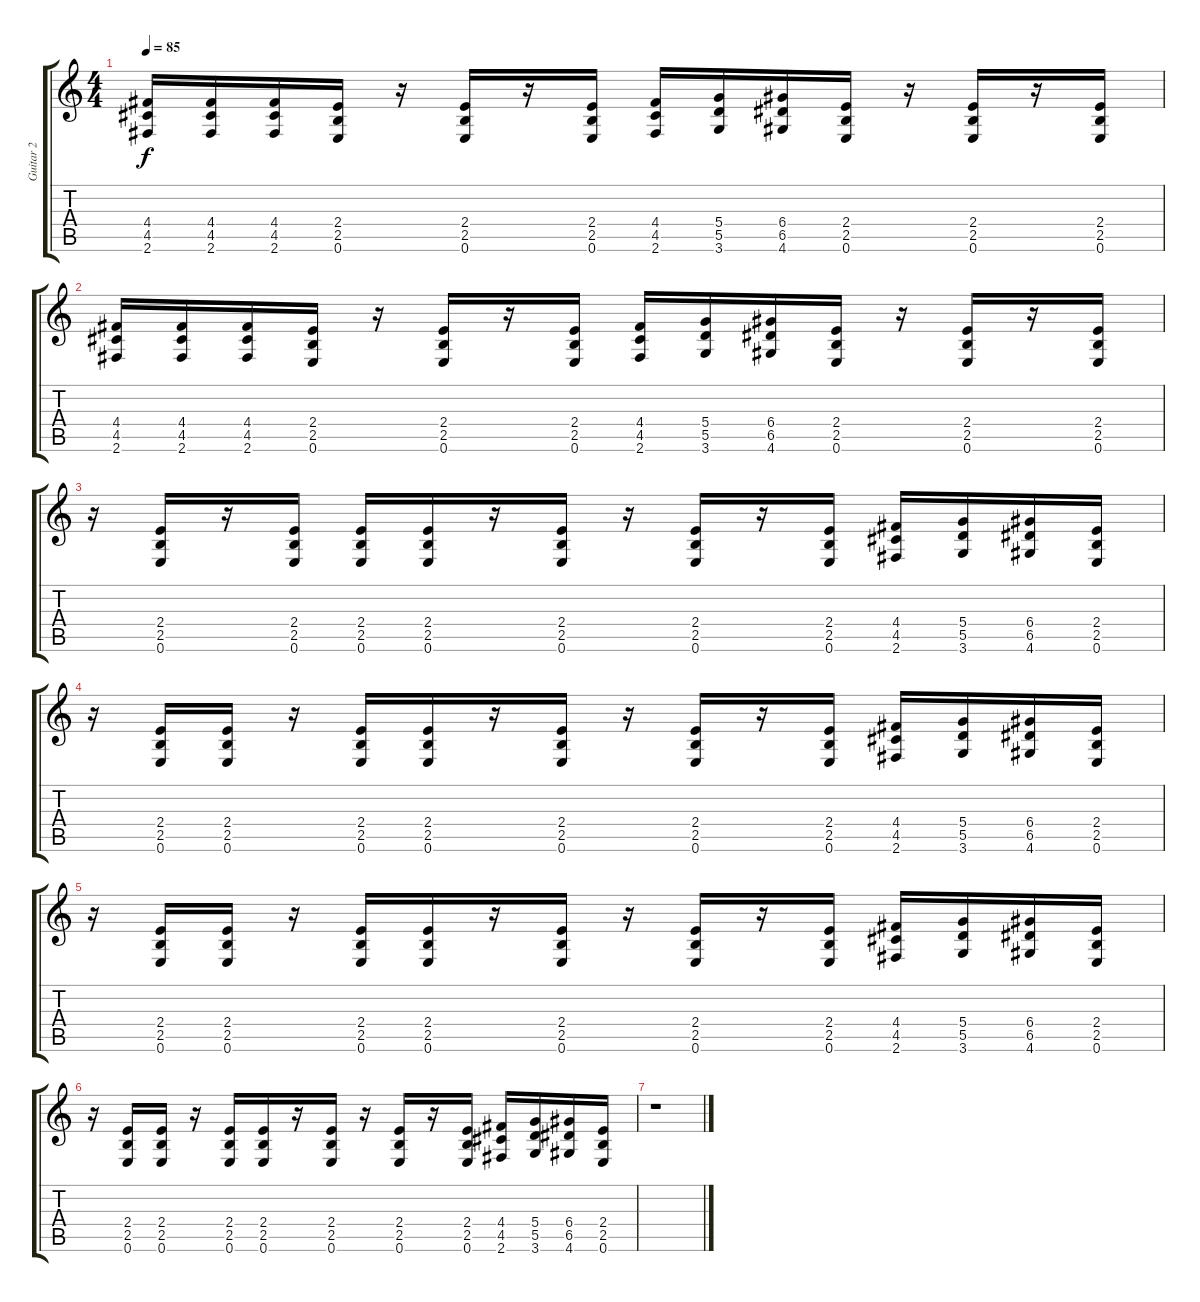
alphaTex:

\track ("Guitar 2" "Guitar 2") {instrument overdrivenguitar}
\staff {score tabs}
\tuning (E4 B3 G3 D3 A2 E2) {hide}
\ts (4 4)
\tempo 85
\clef g2
\ks c
(4.4 4.5 2.6).16{dy f} (4.4 4.5 2.6).16 (4.4 4.5 2.6).16 (2.4 2.5 0.6).16 r.16 (2.4 2.5 0.6).16 r.16 (2.4 2.5 0.6).16 (4.4 4.5 2.6).16 (5.4 5.5 3.6).16 (6.4 6.5 4.6).16 (2.4 2.5 0.6).16 r.16 (2.4 2.5 0.6).16 r.16 (2.4 2.5 0.6).16 |
(4.4 4.5 2.6).16 (4.4 4.5 2.6).16 (4.4 4.5 2.6).16 (2.4 2.5 0.6).16 r.16 (2.4 2.5 0.6).16 r.16 (2.4 2.5 0.6).16 (4.4 4.5 2.6).16 (5.4 5.5 3.6).16 (6.4 6.5 4.6).16 (2.4 2.5 0.6).16 r.16 (2.4 2.5 0.6).16 r.16 (2.4 2.5 0.6).16 |
r.16 (2.4 2.5 0.6).16 r.16 (2.4 2.5 0.6).16 (2.4 2.5 0.6).16 (2.4 2.5 0.6).16 r.16 (2.4 2.5 0.6).16 r.16 (2.4 2.5 0.6).16 r.16 (2.4 2.5 0.6).16 (4.4 4.5 2.6).16 (5.4 5.5 3.6).16 (6.4 6.5 4.6).16 (2.4 2.5 0.6).16 |
r.16 (2.4 2.5 0.6).16 (2.4 2.5 0.6).16 r.16 (2.4 2.5 0.6).16 (2.4 2.5 0.6).16 r.16 (2.4 2.5 0.6).16 r.16 (2.4 2.5 0.6).16 r.16 (2.4 2.5 0.6).16 (4.4 4.5 2.6).16 (5.4 5.5 3.6).16 (6.4 6.5 4.6).16 (2.4 2.5 0.6).16 |
r.16 (2.4 2.5 0.6).16 (2.4 2.5 0.6).16 r.16 (2.4 2.5 0.6).16 (2.4 2.5 0.6).16 r.16 (2.4 2.5 0.6).16 r.16 (2.4 2.5 0.6).16 r.16 (2.4 2.5 0.6).16 (4.4 4.5 2.6).16 (5.4 5.5 3.6).16 (6.4 6.5 4.6).16 (2.4 2.5 0.6).16 |
r.16 (2.4 2.5 0.6).16 (2.4 2.5 0.6).16 r.16 (2.4 2.5 0.6).16 (2.4 2.5 0.6).16 r.16 (2.4 2.5 0.6).16 r.16 (2.4 2.5 0.6).16 r.16 (2.4 2.5 0.6).16 (4.4 4.5 2.6).16 (5.4 5.5 3.6).16 (6.4 6.5 4.6).16 (2.4 2.5 0.6).16 |
r.1
